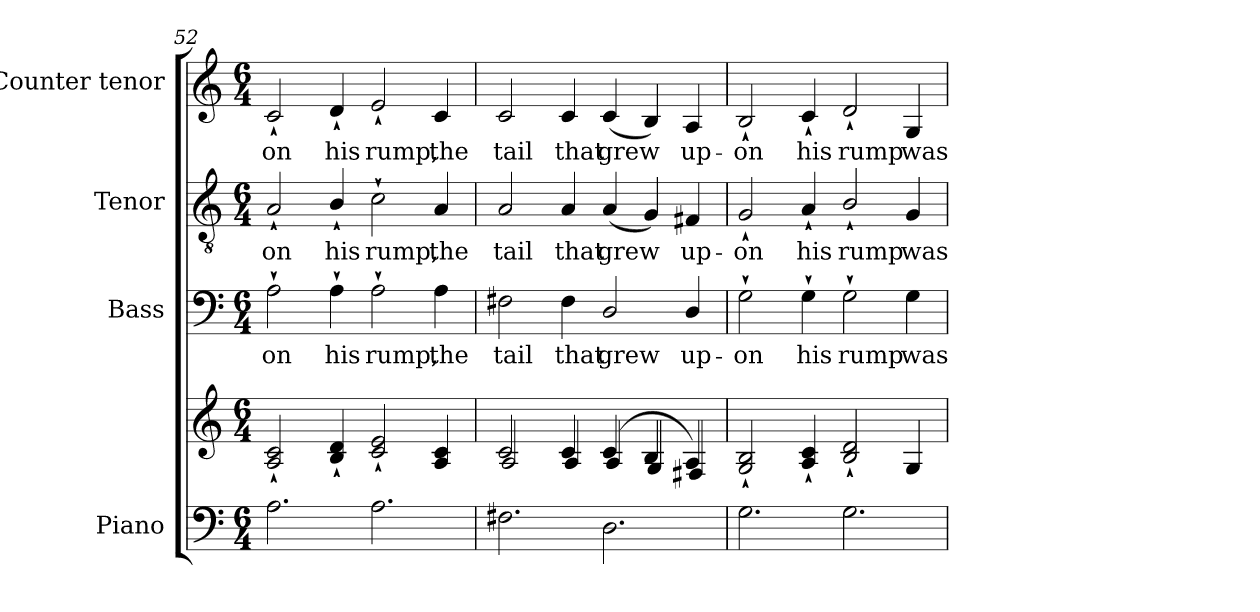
**kern	**kern	**kern	**text	**kern	**text	**kern	**text
*part4	*part4	*part3	*part3	*part2	*part2	*part1	*part1
*staff5	*staff4	*staff3	*staff3	*staff2	*staff2	*staff1	*staff1
*I"Piano	*	*I"Bass	*	*I"Tenor	*	*I"Counter tenor	*
*	*	*I'B.	*	*I'T.	*	*	*
*clefF4	*clefG2	*clefF4	*	*clefGv2	*	*clefG2	*
*	*	*	*	*ITrd7c12	*	*	*
*k[]	*k[]	*k[]	*	*k[]	*	*k[]	*
*C:	*C:	*C:	*	*C:	*	*C:	*
*M6/4	*M6/4	*M6/4	*	*M6/4	*	*M6/4	*
=52	=52	=52	=52	=52	=52	=52	=52
!	!	!	!LO:LY:b:color=#000000	!	!	!	!
!	!	!	!	!	!LO:LY:b:color=#000000	!	!
!	!	!	!	!	!	!	!LO:LY:b:color=#000000
2.Ai\	2Ai/` 2ci`	2A`i\	-on	2AA`i/	-on	2c`i/	-on
!	!	!	!LO:LY:b:color=#000000	!	!	!	!
!	!	!	!	!	!LO:LY:b:color=#000000	!	!
!	!	!	!	!	!	!	!LO:LY:b:color=#000000
.	4Bi/` 4di`	4A`i\	his	4BB`i/	his	4d`i/	his
!	!	!	!LO:LY:b:color=#000000	!	!	!	!
!	!	!	!	!	!LO:LY:b:color=#000000	!	!
!	!	!	!	!	!	!	!LO:LY:b:color=#000000
2.Ai\	2ci/` 2ei`	2A`i\	rump,	2C`i\	rump,	2e`i/	rump,
!	!	!	!LO:LY:b:color=#000000	!	!	!	!
!	!	!	!	!	!LO:LY:b:color=#000000	!	!
!	!	!	!	!	!	!	!LO:LY:b:color=#000000
.	4Ai/ 4ci	4Ai\	the	4AAi/	the	4ci/	the
=53	=53	=53	=53	=53	=53	=53	=53
*	*^	*	*	*	*	*	*
!	!	!	!	!LO:LY:b:color=#000000	!	!	!	!
!	!	!	!	!	!	!LO:LY:b:color=#000000	!	!
!	!	!	!	!	!	!	!	!LO:LY:b:color=#000000
2.F#Xi\	2ci/	2Ai/	2F#Xi\	tail	2AAi/	tail	2ci/	tail
!	!	!	!	!LO:LY:b:color=#000000	!	!	!	!
!	!	!	!	!	!	!LO:LY:b:color=#000000	!	!
!	!	!	!	!	!	!	!	!LO:LY:b:color=#000000
.	4ci/	4Ai/	4F#i\	that	4AAi/	that	4ci/	that
!	!	!	!	!LO:LY:b:color=#000000	!	!	!	!
!	!	!	!	!	!	!LO:LY:b:color=#000000	!	!
!	!	!	!	!	!	!	!	!LO:LY:b:color=#000000
2.Di\	(4ci/	4Ai/	2Di/	grew	(4AAi/	grew	(4ci/	grew
.	4Bi/	4Gi/	.	.	4GGi/)	.	4Bi/)	.
!	!	!	!	!LO:LY:b:color=#000000	!	!	!	!
!	!	!	!	!	!	!LO:LY:b:color=#000000	!	!
!	!	!	!	!	!	!	!	!LO:LY:b:color=#000000
.	4Ai/)	4F#Xi/	4Di/	up-	4FF#Xi/	up-	4Ai/	up-
*	*v	*v	*	*	*	*	*	*
=54	=54	=54	=54	=54	=54	=54	=54
*	*^	*	*	*	*	*	*
!	!	!	!	!LO:LY:b:color=#000000	!	!	!	!
*	*v	*v	*	*	*	*	*	*
*	*^	*	*	*	*	*	*
!	!	!	!	!	!	!LO:LY:b:color=#000000	!	!
*	*v	*v	*	*	*	*	*	*
*	*^	*	*	*	*	*	*
!	!	!	!	!	!	!	!	!LO:LY:b:color=#000000
*	*v	*v	*	*	*	*	*	*
2.Gi\	2Gi/` 2Bi`	2G`i\	-on	2GG`i/	-on	2B`i/	-on
!	!	!	!LO:LY:b:color=#000000	!	!	!	!
!	!	!	!	!	!LO:LY:b:color=#000000	!	!
!	!	!	!	!	!	!	!LO:LY:b:color=#000000
.	4Ai/` 4ci`	4G`i\	his	4AA`i/	his	4c`i/	his
!	!	!	!LO:LY:b:color=#000000	!	!	!	!
!	!	!	!	!	!LO:LY:b:color=#000000	!	!
!	!	!	!	!	!	!	!LO:LY:b:color=#000000
2.Gi\	2Bi/` 2di`	2G`i\	rump	2BB`i/	rump	2d`i/	rump
!	!	!	!LO:LY:b:color=#000000	!	!	!	!
!	!	!	!	!	!LO:LY:b:color=#000000	!	!
!	!	!	!	!	!	!	!LO:LY:b:color=#000000
.	4Gi/	4Gi\	was	4GGi/	was	4Gi/	was
=	=	=	=	=	=	=	=
*-	*-	*-	*-	*-	*-	*-	*-
